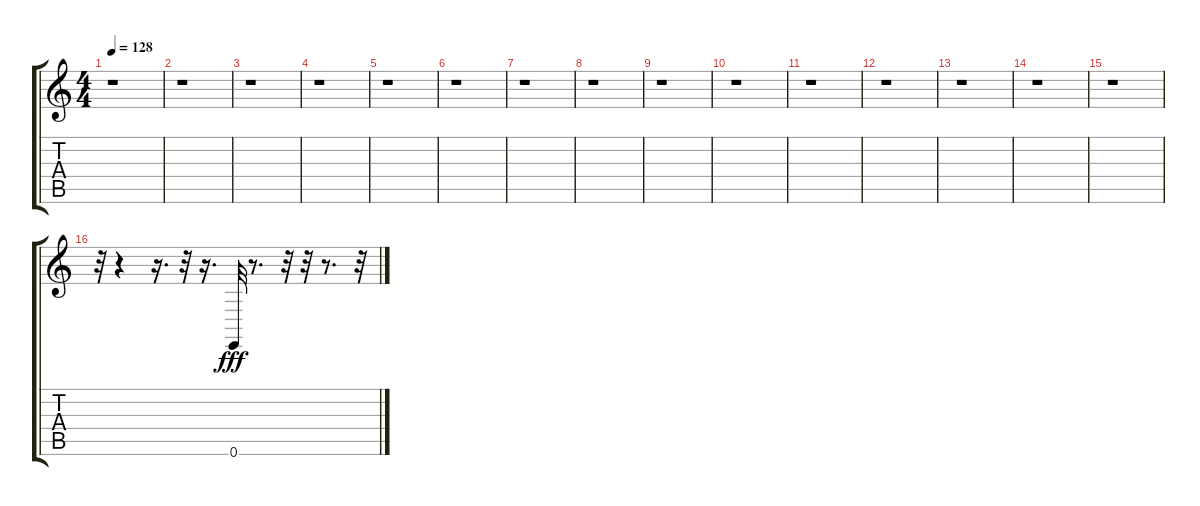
\track "" {instrument tangoaccordion}
\staff {score tabs}
\tuning (E4 B3 G3 D3 A2 E2) {hide}
\ts (4 4)
\tempo 128
\clef g2
\ks c
r.1{dy fff} |
r.1 |
r.1 |
r.1 |
r.1 |
r.1 |
r.1 |
r.1 |
r.1 |
r.1 |
r.1 |
r.1 |
r.1 |
r.1 |
r.1 |
r.32 r.4 r.16{d} r.32 r.16{d} 0.6.32 r.8{d} r.32 r.32 r.8{d} r.32
